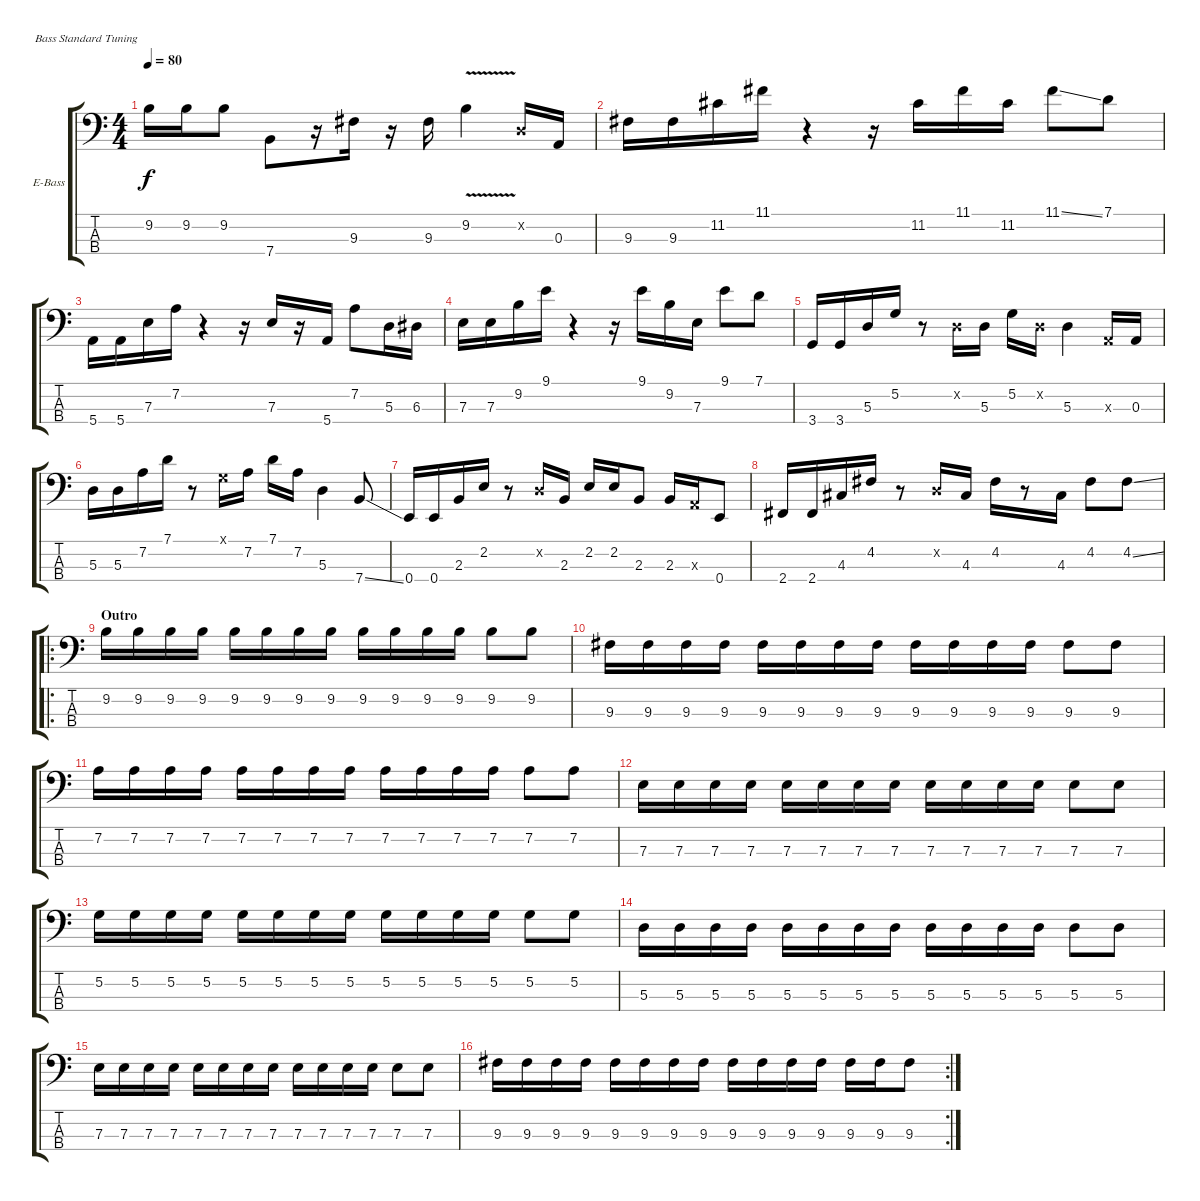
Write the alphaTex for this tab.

\bracketExtendMode groupsimilarinstruments
\firstSystemTrackNameOrientation horizontal
\otherSystemsTrackNameOrientation horizontal
\track ("Bass" "E-Bass") {instrument slapbass1}
\staff {score tabs}
\tuning (G2 D2 A1 E1)
\ts (4 4)
\tempo 80
\clef f4
\ks c
9.2.16{dy f} 9.2.16 9.2.8 7.4.8 r.16 9.3.16 r.16 9.3.16 9.2{v}.4 0.2{x}.16 0.3.16 |
9.3.16 9.3.16 11.2.16 11.1.16 r.4 r.16 11.2.16 11.1.16 11.2.16 11.1{ss}.8 7.1.8 |
5.4.16 5.4.16 7.3.16 7.2.16 r.4 r.16 7.3.16 r.16 5.4.16 7.2.8 5.3.16 6.3.16 |
7.3.16 7.3.16 9.2.16 9.1.16 r.4 r.16 9.1.16 9.2.16 7.3.16 9.1.8 7.1.8 |
3.4.16 3.4.16 5.3.16 5.2.16 r.8 0.2{x}.16 5.3.16 5.2.16 0.2{x}.16 5.3.4 0.3{x}.16 0.3.16 |
5.3.16 5.3.16 7.2.16 7.1.16 r.8 0.1{x}.16 7.2.16 7.1.16 7.2.16 5.3.4 7.4{ss}.8 |
0.4.16 0.4.16 2.3.16 2.2.16 r.8 0.2{x}.16 2.3.16 2.2.16 2.2.16 2.3.8 2.3.16 0.3{x}.16 0.4.8 |
2.4.16 2.4.16 4.3.16 4.2.16 r.8 0.2{x}.16 4.3.16 4.2.16 r.8 4.3.16 4.2.8 4.2{ss}.8 |
\ro
\section ("" "Outro")
9.2.16 9.2.16 9.2.16 9.2.16 9.2.16 9.2.16 9.2.16 9.2.16 9.2.16 9.2.16 9.2.16 9.2.16 9.2.8 9.2.8 |
9.3.16 9.3.16 9.3.16 9.3.16 9.3.16 9.3.16 9.3.16 9.3.16 9.3.16 9.3.16 9.3.16 9.3.16 9.3.8 9.3.8 |
7.2.16 7.2.16 7.2.16 7.2.16 7.2.16 7.2.16 7.2.16 7.2.16 7.2.16 7.2.16 7.2.16 7.2.16 7.2.8 7.2.8 |
7.3.16 7.3.16 7.3.16 7.3.16 7.3.16 7.3.16 7.3.16 7.3.16 7.3.16 7.3.16 7.3.16 7.3.16 7.3.8 7.3.8 |
5.2.16 5.2.16 5.2.16 5.2.16 5.2.16 5.2.16 5.2.16 5.2.16 5.2.16 5.2.16 5.2.16 5.2.16 5.2.8 5.2.8 |
5.3.16 5.3.16 5.3.16 5.3.16 5.3.16 5.3.16 5.3.16 5.3.16 5.3.16 5.3.16 5.3.16 5.3.16 5.3.8 5.3.8 |
7.3.16 7.3.16 7.3.16 7.3.16 7.3.16 7.3.16 7.3.16 7.3.16 7.3.16 7.3.16 7.3.16 7.3.16 7.3.8 7.3.8 |
\rc 2
9.3.16 9.3.16 9.3.16 9.3.16 9.3.16 9.3.16 9.3.16 9.3.16 9.3.16 9.3.16 9.3.16 9.3.16 9.3.16 9.3.16 9.3.8
